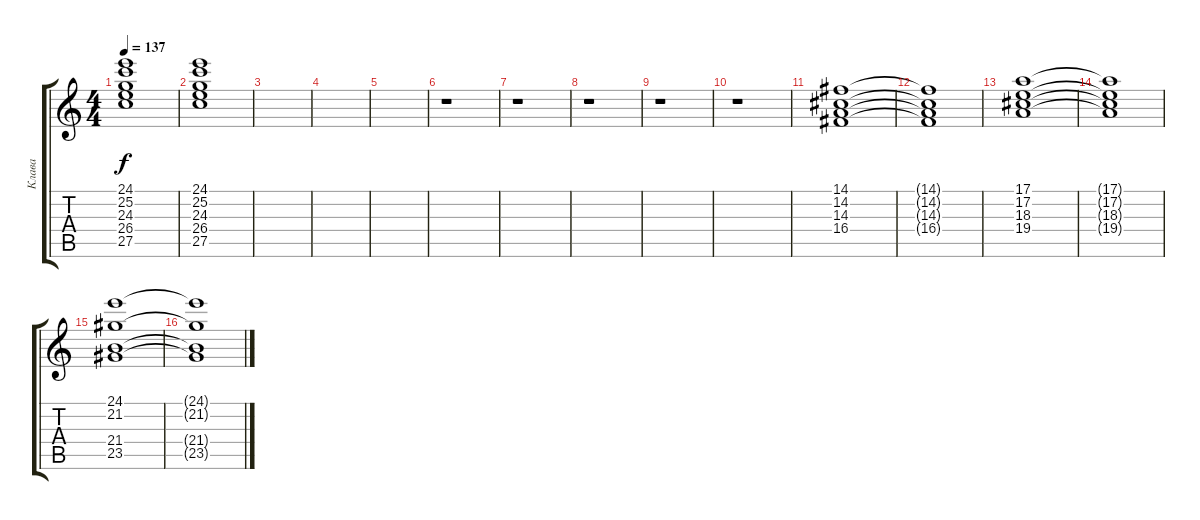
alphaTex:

\track ("Клава" "Клава") {instrument stringensemble1}
\staff {score tabs}
\tuning (E4 B3 G3 D3 A2 E2) {hide}
\ts (4 4)
\tempo 137
\clef g2
\ks c
(24.1 25.2 24.3 26.4 27.5).1{dy f} |
(24.1 25.2 24.3 26.4 27.5).1 |
|
|
|
r.1 |
r.1 |
r.1 |
r.1 |
r.1 |
(14.1 14.2 14.3 16.4).1 |
(14.1{t} 14.2{t} 14.3{t} 16.4{t}).1 |
(17.1 17.2 18.3 19.4).1 |
(17.1{t} 17.2{t} 18.3{t} 19.4{t}).1 |
(24.1 21.2 21.4 23.5).1 |
(24.1{t} 21.2{t} 21.4{t} 23.5{t}).1
